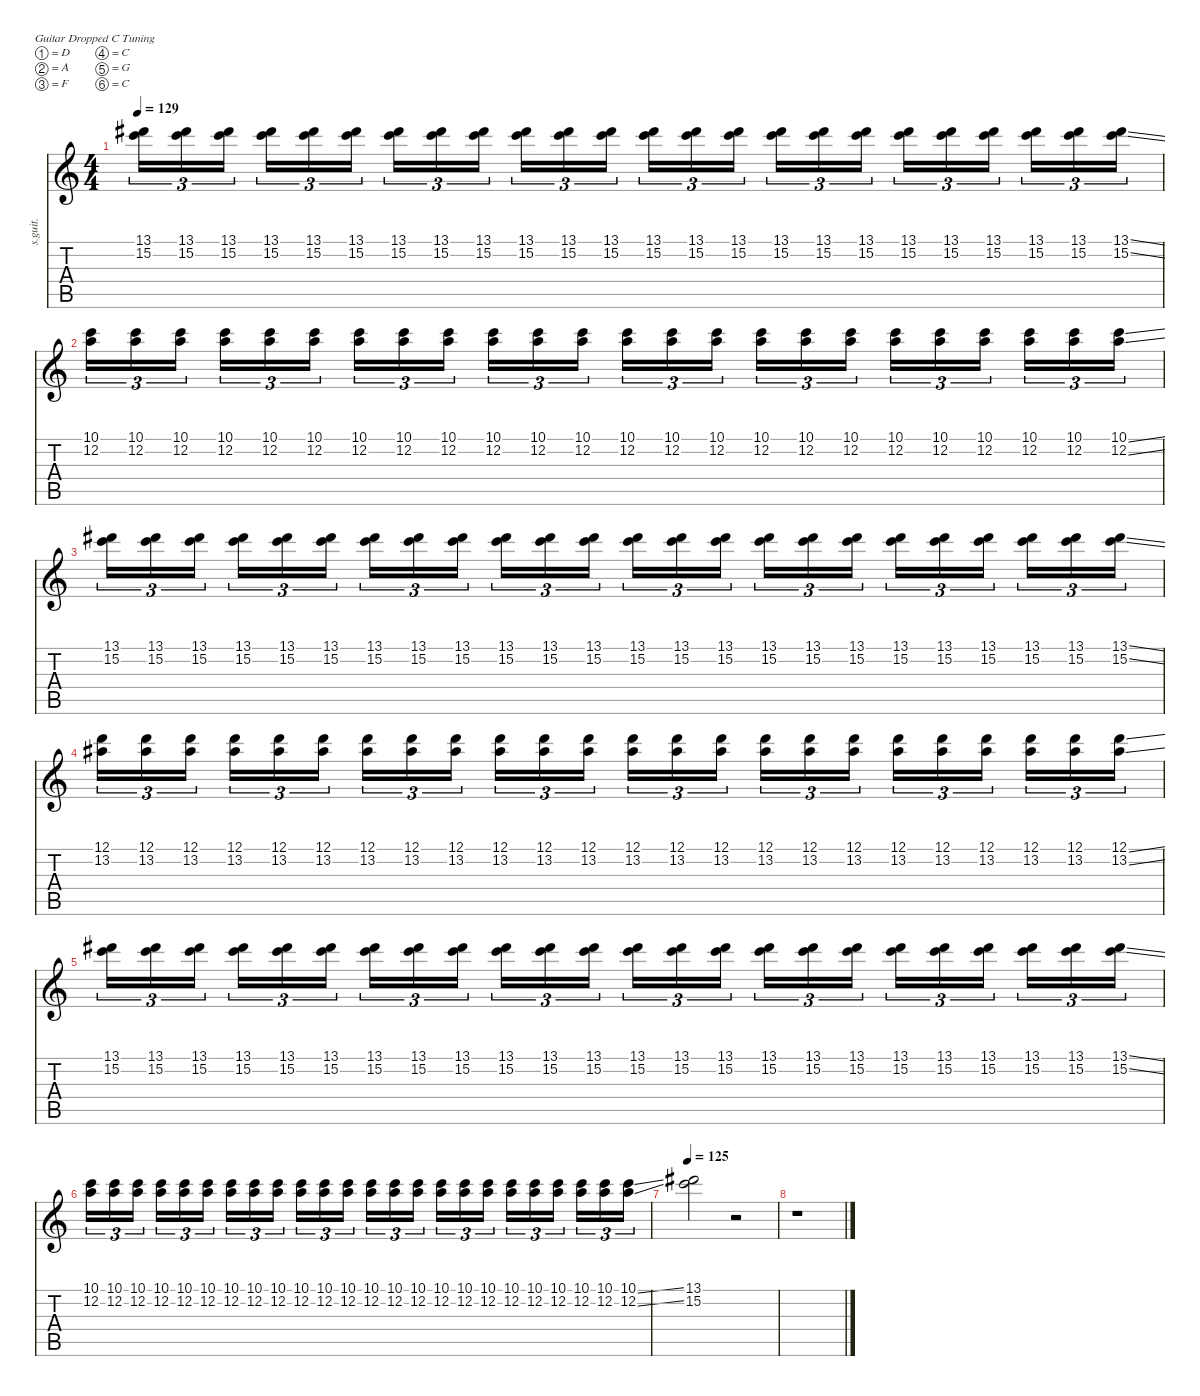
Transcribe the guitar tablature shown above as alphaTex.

\defaultSystemsLayout 4
\hideDynamics
\bracketExtendMode nobrackets
\track ("Daron Malakian | Master" "s.guit.") {instrument distortionguitar}
\staff {score tabs}
\tuning (D4 A3 F3 C3 G2 C2)
\ts (4 4)
\tempo 129
\clef g2
\ks c
(13.1{acc #} 15.2).16{tu (3 2) lyrics (0 "") lyrics (1 "") lyrics (2 "") lyrics (3 "") lyrics (4 "") dy f} (13.1{acc #} 15.2).16{tu (3 2) lyrics (0 "") lyrics (1 "") lyrics (2 "") lyrics (3 "") lyrics (4 "")} (13.1{acc #} 15.2).16{tu (3 2) lyrics (0 "") lyrics (1 "") lyrics (2 "") lyrics (3 "") lyrics (4 "")} (13.1{acc #} 15.2).16{tu (3 2) lyrics (0 "") lyrics (1 "") lyrics (2 "") lyrics (3 "") lyrics (4 "")} (13.1{acc #} 15.2).16{tu (3 2) lyrics (0 "") lyrics (1 "") lyrics (2 "") lyrics (3 "") lyrics (4 "")} (13.1{acc #} 15.2).16{tu (3 2) lyrics (0 "") lyrics (1 "") lyrics (2 "") lyrics (3 "") lyrics (4 "")} (13.1{acc #} 15.2).16{tu (3 2) lyrics (0 "") lyrics (1 "") lyrics (2 "") lyrics (3 "") lyrics (4 "")} (13.1{acc #} 15.2).16{tu (3 2) lyrics (0 "") lyrics (1 "") lyrics (2 "") lyrics (3 "") lyrics (4 "")} (13.1{acc #} 15.2).16{tu (3 2) lyrics (0 "") lyrics (1 "") lyrics (2 "") lyrics (3 "") lyrics (4 "")} (13.1{acc #} 15.2).16{tu (3 2) lyrics (0 "") lyrics (1 "") lyrics (2 "") lyrics (3 "") lyrics (4 "")} (13.1{acc #} 15.2).16{tu (3 2) lyrics (0 "") lyrics (1 "") lyrics (2 "") lyrics (3 "") lyrics (4 "")} (13.1{acc #} 15.2).16{tu (3 2) lyrics (0 "") lyrics (1 "") lyrics (2 "") lyrics (3 "") lyrics (4 "")} (13.1{acc #} 15.2).16{tu (3 2) lyrics (0 "") lyrics (1 "") lyrics (2 "") lyrics (3 "") lyrics (4 "")} (13.1{acc #} 15.2).16{tu (3 2) lyrics (0 "") lyrics (1 "") lyrics (2 "") lyrics (3 "") lyrics (4 "")} (13.1{acc #} 15.2).16{tu (3 2) lyrics (0 "") lyrics (1 "") lyrics (2 "") lyrics (3 "") lyrics (4 "")} (13.1{acc #} 15.2).16{tu (3 2) lyrics (0 "") lyrics (1 "") lyrics (2 "") lyrics (3 "") lyrics (4 "")} (13.1{acc #} 15.2).16{tu (3 2) lyrics (0 "") lyrics (1 "") lyrics (2 "") lyrics (3 "") lyrics (4 "")} (13.1{acc #} 15.2).16{tu (3 2) lyrics (0 "") lyrics (1 "") lyrics (2 "") lyrics (3 "") lyrics (4 "")} (13.1{acc #} 15.2).16{tu (3 2) lyrics (0 "") lyrics (1 "") lyrics (2 "") lyrics (3 "") lyrics (4 "")} (13.1{acc #} 15.2).16{tu (3 2) lyrics (0 "") lyrics (1 "") lyrics (2 "") lyrics (3 "") lyrics (4 "")} (13.1{acc #} 15.2).16{tu (3 2) lyrics (0 "") lyrics (1 "") lyrics (2 "") lyrics (3 "") lyrics (4 "")} (13.1{acc #} 15.2).16{tu (3 2) lyrics (0 "") lyrics (1 "") lyrics (2 "") lyrics (3 "") lyrics (4 "")} (13.1{acc #} 15.2).16{tu (3 2) lyrics (0 "") lyrics (1 "") lyrics (2 "") lyrics (3 "") lyrics (4 "")} (13.1{ss acc #} 15.2{ss}).16{tu (3 2) lyrics (0 "") lyrics (1 "") lyrics (2 "") lyrics (3 "") lyrics (4 "")} |
(10.1 12.2).16{tu (3 2) lyrics (0 "") lyrics (1 "") lyrics (2 "") lyrics (3 "") lyrics (4 "")} (10.1 12.2).16{tu (3 2) lyrics (0 "") lyrics (1 "") lyrics (2 "") lyrics (3 "") lyrics (4 "")} (10.1 12.2).16{tu (3 2) lyrics (0 "") lyrics (1 "") lyrics (2 "") lyrics (3 "") lyrics (4 "")} (10.1 12.2).16{tu (3 2) lyrics (0 "") lyrics (1 "") lyrics (2 "") lyrics (3 "") lyrics (4 "")} (10.1 12.2).16{tu (3 2) lyrics (0 "") lyrics (1 "") lyrics (2 "") lyrics (3 "") lyrics (4 "")} (10.1 12.2).16{tu (3 2) lyrics (0 "") lyrics (1 "") lyrics (2 "") lyrics (3 "") lyrics (4 "")} (10.1 12.2).16{tu (3 2) lyrics (0 "") lyrics (1 "") lyrics (2 "") lyrics (3 "") lyrics (4 "")} (10.1 12.2).16{tu (3 2) lyrics (0 "") lyrics (1 "") lyrics (2 "") lyrics (3 "") lyrics (4 "")} (10.1 12.2).16{tu (3 2) lyrics (0 "") lyrics (1 "") lyrics (2 "") lyrics (3 "") lyrics (4 "")} (10.1 12.2).16{tu (3 2) lyrics (0 "") lyrics (1 "") lyrics (2 "") lyrics (3 "") lyrics (4 "")} (10.1 12.2).16{tu (3 2) lyrics (0 "") lyrics (1 "") lyrics (2 "") lyrics (3 "") lyrics (4 "")} (10.1 12.2).16{tu (3 2) lyrics (0 "") lyrics (1 "") lyrics (2 "") lyrics (3 "") lyrics (4 "")} (10.1 12.2).16{tu (3 2) lyrics (0 "") lyrics (1 "") lyrics (2 "") lyrics (3 "") lyrics (4 "")} (10.1 12.2).16{tu (3 2) lyrics (0 "") lyrics (1 "") lyrics (2 "") lyrics (3 "") lyrics (4 "")} (10.1 12.2).16{tu (3 2) lyrics (0 "") lyrics (1 "") lyrics (2 "") lyrics (3 "") lyrics (4 "")} (10.1 12.2).16{tu (3 2) lyrics (0 "") lyrics (1 "") lyrics (2 "") lyrics (3 "") lyrics (4 "")} (10.1 12.2).16{tu (3 2) lyrics (0 "") lyrics (1 "") lyrics (2 "") lyrics (3 "") lyrics (4 "")} (10.1 12.2).16{tu (3 2) lyrics (0 "") lyrics (1 "") lyrics (2 "") lyrics (3 "") lyrics (4 "")} (10.1 12.2).16{tu (3 2) lyrics (0 "") lyrics (1 "") lyrics (2 "") lyrics (3 "") lyrics (4 "")} (10.1 12.2).16{tu (3 2) lyrics (0 "") lyrics (1 "") lyrics (2 "") lyrics (3 "") lyrics (4 "")} (10.1 12.2).16{tu (3 2) lyrics (0 "") lyrics (1 "") lyrics (2 "") lyrics (3 "") lyrics (4 "")} (10.1 12.2).16{tu (3 2) lyrics (0 "") lyrics (1 "") lyrics (2 "") lyrics (3 "") lyrics (4 "")} (10.1 12.2).16{tu (3 2) lyrics (0 "") lyrics (1 "") lyrics (2 "") lyrics (3 "") lyrics (4 "")} (10.1{ss} 12.2{ss}).16{tu (3 2) lyrics (0 "") lyrics (1 "") lyrics (2 "") lyrics (3 "") lyrics (4 "")} |
(13.1{acc #} 15.2).16{tu (3 2) lyrics (0 "") lyrics (1 "") lyrics (2 "") lyrics (3 "") lyrics (4 "")} (13.1{acc #} 15.2).16{tu (3 2) lyrics (0 "") lyrics (1 "") lyrics (2 "") lyrics (3 "") lyrics (4 "")} (13.1{acc #} 15.2).16{tu (3 2) lyrics (0 "") lyrics (1 "") lyrics (2 "") lyrics (3 "") lyrics (4 "")} (13.1{acc #} 15.2).16{tu (3 2) lyrics (0 "") lyrics (1 "") lyrics (2 "") lyrics (3 "") lyrics (4 "")} (13.1{acc #} 15.2).16{tu (3 2) lyrics (0 "") lyrics (1 "") lyrics (2 "") lyrics (3 "") lyrics (4 "")} (13.1{acc #} 15.2).16{tu (3 2) lyrics (0 "") lyrics (1 "") lyrics (2 "") lyrics (3 "") lyrics (4 "")} (13.1{acc #} 15.2).16{tu (3 2) lyrics (0 "") lyrics (1 "") lyrics (2 "") lyrics (3 "") lyrics (4 "")} (13.1{acc #} 15.2).16{tu (3 2) lyrics (0 "") lyrics (1 "") lyrics (2 "") lyrics (3 "") lyrics (4 "")} (13.1{acc #} 15.2).16{tu (3 2) lyrics (0 "") lyrics (1 "") lyrics (2 "") lyrics (3 "") lyrics (4 "")} (13.1{acc #} 15.2).16{tu (3 2) lyrics (0 "") lyrics (1 "") lyrics (2 "") lyrics (3 "") lyrics (4 "")} (13.1{acc #} 15.2).16{tu (3 2) lyrics (0 "") lyrics (1 "") lyrics (2 "") lyrics (3 "") lyrics (4 "")} (13.1{acc #} 15.2).16{tu (3 2) lyrics (0 "") lyrics (1 "") lyrics (2 "") lyrics (3 "") lyrics (4 "")} (13.1{acc #} 15.2).16{tu (3 2) lyrics (0 "") lyrics (1 "") lyrics (2 "") lyrics (3 "") lyrics (4 "")} (13.1{acc #} 15.2).16{tu (3 2) lyrics (0 "") lyrics (1 "") lyrics (2 "") lyrics (3 "") lyrics (4 "")} (13.1{acc #} 15.2).16{tu (3 2) lyrics (0 "") lyrics (1 "") lyrics (2 "") lyrics (3 "") lyrics (4 "")} (13.1{acc #} 15.2).16{tu (3 2) lyrics (0 "") lyrics (1 "") lyrics (2 "") lyrics (3 "") lyrics (4 "")} (13.1{acc #} 15.2).16{tu (3 2) lyrics (0 "") lyrics (1 "") lyrics (2 "") lyrics (3 "") lyrics (4 "")} (13.1{acc #} 15.2).16{tu (3 2) lyrics (0 "") lyrics (1 "") lyrics (2 "") lyrics (3 "") lyrics (4 "")} (13.1{acc #} 15.2).16{tu (3 2) lyrics (0 "") lyrics (1 "") lyrics (2 "") lyrics (3 "") lyrics (4 "")} (13.1{acc #} 15.2).16{tu (3 2) lyrics (0 "") lyrics (1 "") lyrics (2 "") lyrics (3 "") lyrics (4 "")} (13.1{acc #} 15.2).16{tu (3 2) lyrics (0 "") lyrics (1 "") lyrics (2 "") lyrics (3 "") lyrics (4 "")} (13.1{acc #} 15.2).16{tu (3 2) lyrics (0 "") lyrics (1 "") lyrics (2 "") lyrics (3 "") lyrics (4 "")} (13.1{acc #} 15.2).16{tu (3 2) lyrics (0 "") lyrics (1 "") lyrics (2 "") lyrics (3 "") lyrics (4 "")} (13.1{ss acc #} 15.2{ss}).16{tu (3 2) lyrics (0 "") lyrics (1 "") lyrics (2 "") lyrics (3 "") lyrics (4 "")} |
(12.1 13.2{acc #}).16{tu (3 2) lyrics (0 "") lyrics (1 "") lyrics (2 "") lyrics (3 "") lyrics (4 "")} (12.1 13.2{acc #}).16{tu (3 2) lyrics (0 "") lyrics (1 "") lyrics (2 "") lyrics (3 "") lyrics (4 "")} (12.1 13.2{acc #}).16{tu (3 2) lyrics (0 "") lyrics (1 "") lyrics (2 "") lyrics (3 "") lyrics (4 "")} (12.1 13.2{acc #}).16{tu (3 2) lyrics (0 "") lyrics (1 "") lyrics (2 "") lyrics (3 "") lyrics (4 "")} (12.1 13.2{acc #}).16{tu (3 2) lyrics (0 "") lyrics (1 "") lyrics (2 "") lyrics (3 "") lyrics (4 "")} (12.1 13.2{acc #}).16{tu (3 2) lyrics (0 "") lyrics (1 "") lyrics (2 "") lyrics (3 "") lyrics (4 "")} (12.1 13.2{acc #}).16{tu (3 2) lyrics (0 "") lyrics (1 "") lyrics (2 "") lyrics (3 "") lyrics (4 "")} (12.1 13.2{acc #}).16{tu (3 2) lyrics (0 "") lyrics (1 "") lyrics (2 "") lyrics (3 "") lyrics (4 "")} (12.1 13.2{acc #}).16{tu (3 2) lyrics (0 "") lyrics (1 "") lyrics (2 "") lyrics (3 "") lyrics (4 "")} (12.1 13.2{acc #}).16{tu (3 2) lyrics (0 "") lyrics (1 "") lyrics (2 "") lyrics (3 "") lyrics (4 "")} (12.1 13.2{acc #}).16{tu (3 2) lyrics (0 "") lyrics (1 "") lyrics (2 "") lyrics (3 "") lyrics (4 "")} (12.1 13.2{acc #}).16{tu (3 2) lyrics (0 "") lyrics (1 "") lyrics (2 "") lyrics (3 "") lyrics (4 "")} (12.1 13.2{acc #}).16{tu (3 2) lyrics (0 "") lyrics (1 "") lyrics (2 "") lyrics (3 "") lyrics (4 "")} (12.1 13.2{acc #}).16{tu (3 2) lyrics (0 "") lyrics (1 "") lyrics (2 "") lyrics (3 "") lyrics (4 "")} (12.1 13.2{acc #}).16{tu (3 2) lyrics (0 "") lyrics (1 "") lyrics (2 "") lyrics (3 "") lyrics (4 "")} (12.1 13.2{acc #}).16{tu (3 2) lyrics (0 "") lyrics (1 "") lyrics (2 "") lyrics (3 "") lyrics (4 "")} (12.1 13.2{acc #}).16{tu (3 2) lyrics (0 "") lyrics (1 "") lyrics (2 "") lyrics (3 "") lyrics (4 "")} (12.1 13.2{acc #}).16{tu (3 2) lyrics (0 "") lyrics (1 "") lyrics (2 "") lyrics (3 "") lyrics (4 "")} (12.1 13.2{acc #}).16{tu (3 2) lyrics (0 "") lyrics (1 "") lyrics (2 "") lyrics (3 "") lyrics (4 "")} (12.1 13.2{acc #}).16{tu (3 2) lyrics (0 "") lyrics (1 "") lyrics (2 "") lyrics (3 "") lyrics (4 "")} (12.1 13.2{acc #}).16{tu (3 2) lyrics (0 "") lyrics (1 "") lyrics (2 "") lyrics (3 "") lyrics (4 "")} (12.1 13.2{acc #}).16{tu (3 2) lyrics (0 "") lyrics (1 "") lyrics (2 "") lyrics (3 "") lyrics (4 "")} (12.1 13.2{acc #}).16{tu (3 2) lyrics (0 "") lyrics (1 "") lyrics (2 "") lyrics (3 "") lyrics (4 "")} (12.1{ss} 13.2{ss acc #}).16{tu (3 2) lyrics (0 "") lyrics (1 "") lyrics (2 "") lyrics (3 "") lyrics (4 "")} |
(13.1{acc #} 15.2).16{tu (3 2) lyrics (0 "") lyrics (1 "") lyrics (2 "") lyrics (3 "") lyrics (4 "")} (13.1{acc #} 15.2).16{tu (3 2) lyrics (0 "") lyrics (1 "") lyrics (2 "") lyrics (3 "") lyrics (4 "")} (13.1{acc #} 15.2).16{tu (3 2) lyrics (0 "") lyrics (1 "") lyrics (2 "") lyrics (3 "") lyrics (4 "")} (13.1{acc #} 15.2).16{tu (3 2) lyrics (0 "") lyrics (1 "") lyrics (2 "") lyrics (3 "") lyrics (4 "")} (13.1{acc #} 15.2).16{tu (3 2) lyrics (0 "") lyrics (1 "") lyrics (2 "") lyrics (3 "") lyrics (4 "")} (13.1{acc #} 15.2).16{tu (3 2) lyrics (0 "") lyrics (1 "") lyrics (2 "") lyrics (3 "") lyrics (4 "")} (13.1{acc #} 15.2).16{tu (3 2) lyrics (0 "") lyrics (1 "") lyrics (2 "") lyrics (3 "") lyrics (4 "")} (13.1{acc #} 15.2).16{tu (3 2) lyrics (0 "") lyrics (1 "") lyrics (2 "") lyrics (3 "") lyrics (4 "")} (13.1{acc #} 15.2).16{tu (3 2) lyrics (0 "") lyrics (1 "") lyrics (2 "") lyrics (3 "") lyrics (4 "")} (13.1{acc #} 15.2).16{tu (3 2) lyrics (0 "") lyrics (1 "") lyrics (2 "") lyrics (3 "") lyrics (4 "")} (13.1{acc #} 15.2).16{tu (3 2) lyrics (0 "") lyrics (1 "") lyrics (2 "") lyrics (3 "") lyrics (4 "")} (13.1{acc #} 15.2).16{tu (3 2) lyrics (0 "") lyrics (1 "") lyrics (2 "") lyrics (3 "") lyrics (4 "")} (13.1{acc #} 15.2).16{tu (3 2) lyrics (0 "") lyrics (1 "") lyrics (2 "") lyrics (3 "") lyrics (4 "")} (13.1{acc #} 15.2).16{tu (3 2) lyrics (0 "") lyrics (1 "") lyrics (2 "") lyrics (3 "") lyrics (4 "")} (13.1{acc #} 15.2).16{tu (3 2) lyrics (0 "") lyrics (1 "") lyrics (2 "") lyrics (3 "") lyrics (4 "")} (13.1{acc #} 15.2).16{tu (3 2) lyrics (0 "") lyrics (1 "") lyrics (2 "") lyrics (3 "") lyrics (4 "")} (13.1{acc #} 15.2).16{tu (3 2) lyrics (0 "") lyrics (1 "") lyrics (2 "") lyrics (3 "") lyrics (4 "")} (13.1{acc #} 15.2).16{tu (3 2) lyrics (0 "") lyrics (1 "") lyrics (2 "") lyrics (3 "") lyrics (4 "")} (13.1{acc #} 15.2).16{tu (3 2) lyrics (0 "") lyrics (1 "") lyrics (2 "") lyrics (3 "") lyrics (4 "")} (13.1{acc #} 15.2).16{tu (3 2) lyrics (0 "") lyrics (1 "") lyrics (2 "") lyrics (3 "") lyrics (4 "")} (13.1{acc #} 15.2).16{tu (3 2) lyrics (0 "") lyrics (1 "") lyrics (2 "") lyrics (3 "") lyrics (4 "")} (13.1{acc #} 15.2).16{tu (3 2) lyrics (0 "") lyrics (1 "") lyrics (2 "") lyrics (3 "") lyrics (4 "")} (13.1{acc #} 15.2).16{tu (3 2) lyrics (0 "") lyrics (1 "") lyrics (2 "") lyrics (3 "") lyrics (4 "")} (13.1{ss acc #} 15.2{ss}).16{tu (3 2) lyrics (0 "") lyrics (1 "") lyrics (2 "") lyrics (3 "") lyrics (4 "")} |
(10.1 12.2).16{tu (3 2) lyrics (0 "") lyrics (1 "") lyrics (2 "") lyrics (3 "") lyrics (4 "")} (10.1 12.2).16{tu (3 2) lyrics (0 "") lyrics (1 "") lyrics (2 "") lyrics (3 "") lyrics (4 "")} (10.1 12.2).16{tu (3 2) lyrics (0 "") lyrics (1 "") lyrics (2 "") lyrics (3 "") lyrics (4 "")} (10.1 12.2).16{tu (3 2) lyrics (0 "") lyrics (1 "") lyrics (2 "") lyrics (3 "") lyrics (4 "")} (10.1 12.2).16{tu (3 2) lyrics (0 "") lyrics (1 "") lyrics (2 "") lyrics (3 "") lyrics (4 "")} (10.1 12.2).16{tu (3 2) lyrics (0 "") lyrics (1 "") lyrics (2 "") lyrics (3 "") lyrics (4 "")} (10.1 12.2).16{tu (3 2) lyrics (0 "") lyrics (1 "") lyrics (2 "") lyrics (3 "") lyrics (4 "")} (10.1 12.2).16{tu (3 2) lyrics (0 "") lyrics (1 "") lyrics (2 "") lyrics (3 "") lyrics (4 "")} (10.1 12.2).16{tu (3 2) lyrics (0 "") lyrics (1 "") lyrics (2 "") lyrics (3 "") lyrics (4 "")} (10.1 12.2).16{tu (3 2) lyrics (0 "") lyrics (1 "") lyrics (2 "") lyrics (3 "") lyrics (4 "")} (10.1 12.2).16{tu (3 2) lyrics (0 "") lyrics (1 "") lyrics (2 "") lyrics (3 "") lyrics (4 "")} (10.1 12.2).16{tu (3 2) lyrics (0 "") lyrics (1 "") lyrics (2 "") lyrics (3 "") lyrics (4 "")} (10.1 12.2).16{tu (3 2) lyrics (0 "") lyrics (1 "") lyrics (2 "") lyrics (3 "") lyrics (4 "")} (10.1 12.2).16{tu (3 2) lyrics (0 "") lyrics (1 "") lyrics (2 "") lyrics (3 "") lyrics (4 "")} (10.1 12.2).16{tu (3 2) lyrics (0 "") lyrics (1 "") lyrics (2 "") lyrics (3 "") lyrics (4 "")} (10.1 12.2).16{tu (3 2) lyrics (0 "") lyrics (1 "") lyrics (2 "") lyrics (3 "") lyrics (4 "")} (10.1 12.2).16{tu (3 2) lyrics (0 "") lyrics (1 "") lyrics (2 "") lyrics (3 "") lyrics (4 "")} (10.1 12.2).16{tu (3 2) lyrics (0 "") lyrics (1 "") lyrics (2 "") lyrics (3 "") lyrics (4 "")} (10.1 12.2).16{tu (3 2) lyrics (0 "") lyrics (1 "") lyrics (2 "") lyrics (3 "") lyrics (4 "")} (10.1 12.2).16{tu (3 2) lyrics (0 "") lyrics (1 "") lyrics (2 "") lyrics (3 "") lyrics (4 "")} (10.1 12.2).16{tu (3 2) lyrics (0 "") lyrics (1 "") lyrics (2 "") lyrics (3 "") lyrics (4 "")} (10.1 12.2).16{tu (3 2) lyrics (0 "") lyrics (1 "") lyrics (2 "") lyrics (3 "") lyrics (4 "")} (10.1 12.2).16{tu (3 2) lyrics (0 "") lyrics (1 "") lyrics (2 "") lyrics (3 "") lyrics (4 "")} (10.1{ss} 12.2{ss}).16{tu (3 2) lyrics (0 "") lyrics (1 "") lyrics (2 "") lyrics (3 "") lyrics (4 "")} |
\tempo 125
(13.1{acc #} 15.2).2{lyrics (0 "") lyrics (1 "") lyrics (2 "") lyrics (3 "") lyrics (4 "")} r.2 |
r.1
